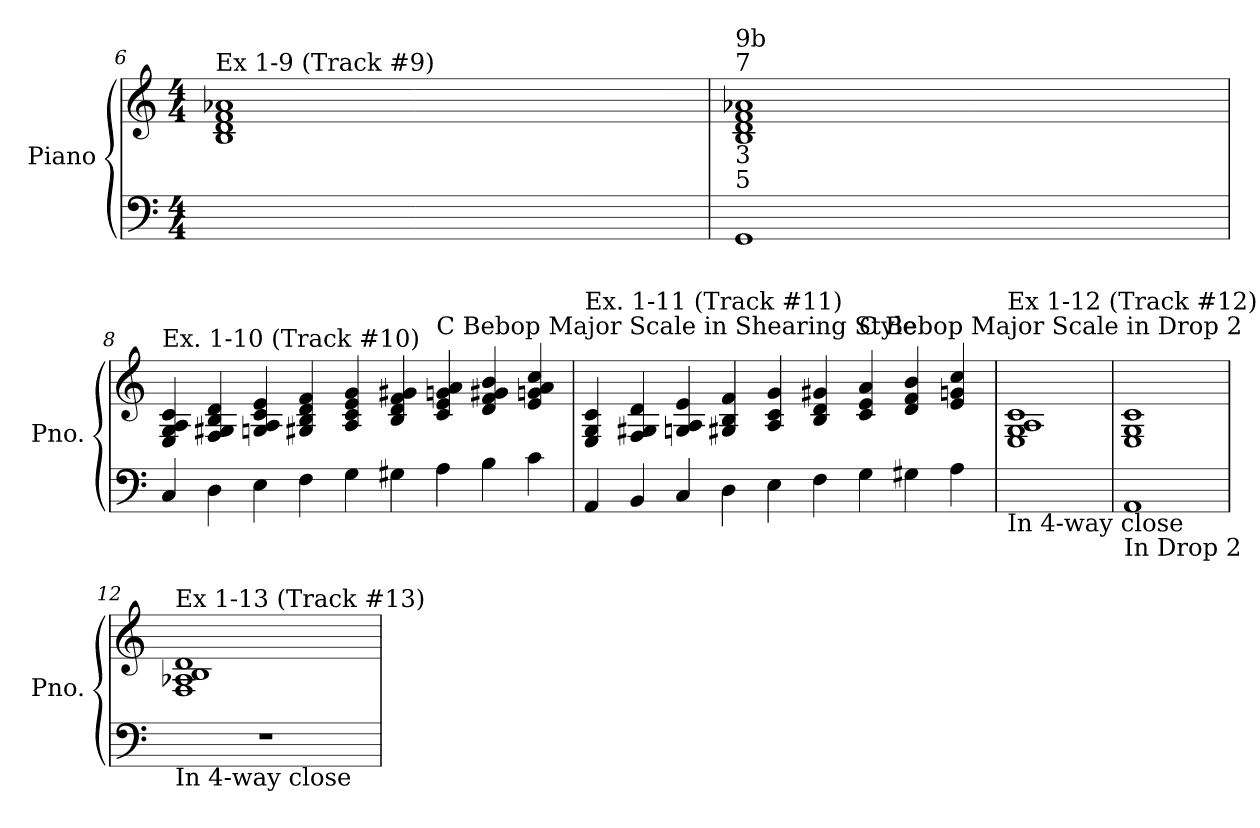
**kern	**kern
*part1	*part1
*staff2	*staff1
*I"Piano	*
*I'Pno.	*
!!LO:LB:g=z
*clefF4	*clefG2
*k[]	*k[]
*M4/4	*M4/4
=6	=6
!	!LO:TX:a:t=Ex 1-9 (Track #9)
1ryy	1B 1d 1f 1a-X
=7	=7
!	!LO:TX:b:t=3
!	!LO:TX:b:t=5
!	!LO:TX:a:t=7
!	!LO:TX:a:t=9b
1GG	1B 1d 1f 1a-X
!!LO:LB:g=z
=8	=8
!	!LO:TX:a:t=Ex. 1-10 (Track #10)
4C/	4E/ 4G/ 4A/ 4c/
4D\	4F/ 4G#X/ 4B/ 4d/
4E\	4Gn/ 4A/ 4c/ 4e/
4F\	4G#X/ 4B/ 4d/ 4f/
4G\	4A/ 4c/ 4e/ 4g/
4G#X\	4B/ 4d/ 4f/ 4g#X/
!	!LO:TX:a:t=C Bebop Major Scale in Shearing Style
4A\	4c/ 4e/ 4gn/ 4a/
4B\	4d/ 4f/ 4g#X/ 4b/
4c\	4e/ 4gn/ 4a/ 4cc/
!!LO:PB:g=z
=9	=9
!	!LO:TX:a:t=Ex. 1-11 (Track #11)
4AA/	4E/ 4G/ 4c/
4BB/	4F/ 4G#X/ 4d/
4C/	4Gn/ 4A/ 4e/
4D\	4G#X/ 4B/ 4f/
4E\	4A/ 4c/ 4g/
4F\	4B/ 4d/ 4g#X/
!	!LO:TX:a:t=C Bebop Major Scale in Drop 2
4G\	4c/ 4e/ 4a/
4G#X\	4d/ 4f/ 4b/
4A\	4e/ 4gn/ 4cc/
!!LO:LB:g=z
=10	=10
!	!LO:TX:a:t=Ex 1-12 (Track #12)
!LO:TX:b:t=In 4-way close	!
1ryy	1E 1G 1A 1c
=11	=11
!LO:TX:b:t=In Drop 2	!
1AA	1E 1G 1c
!!LO:LB:g=z
=12	=12
!	!LO:TX:a:t=Ex 1-13 (Track #13)
!LO:TX:b:t=In 4-way close	!
1r	1F 1A-X 1B 1d
=	=
*-	*-
